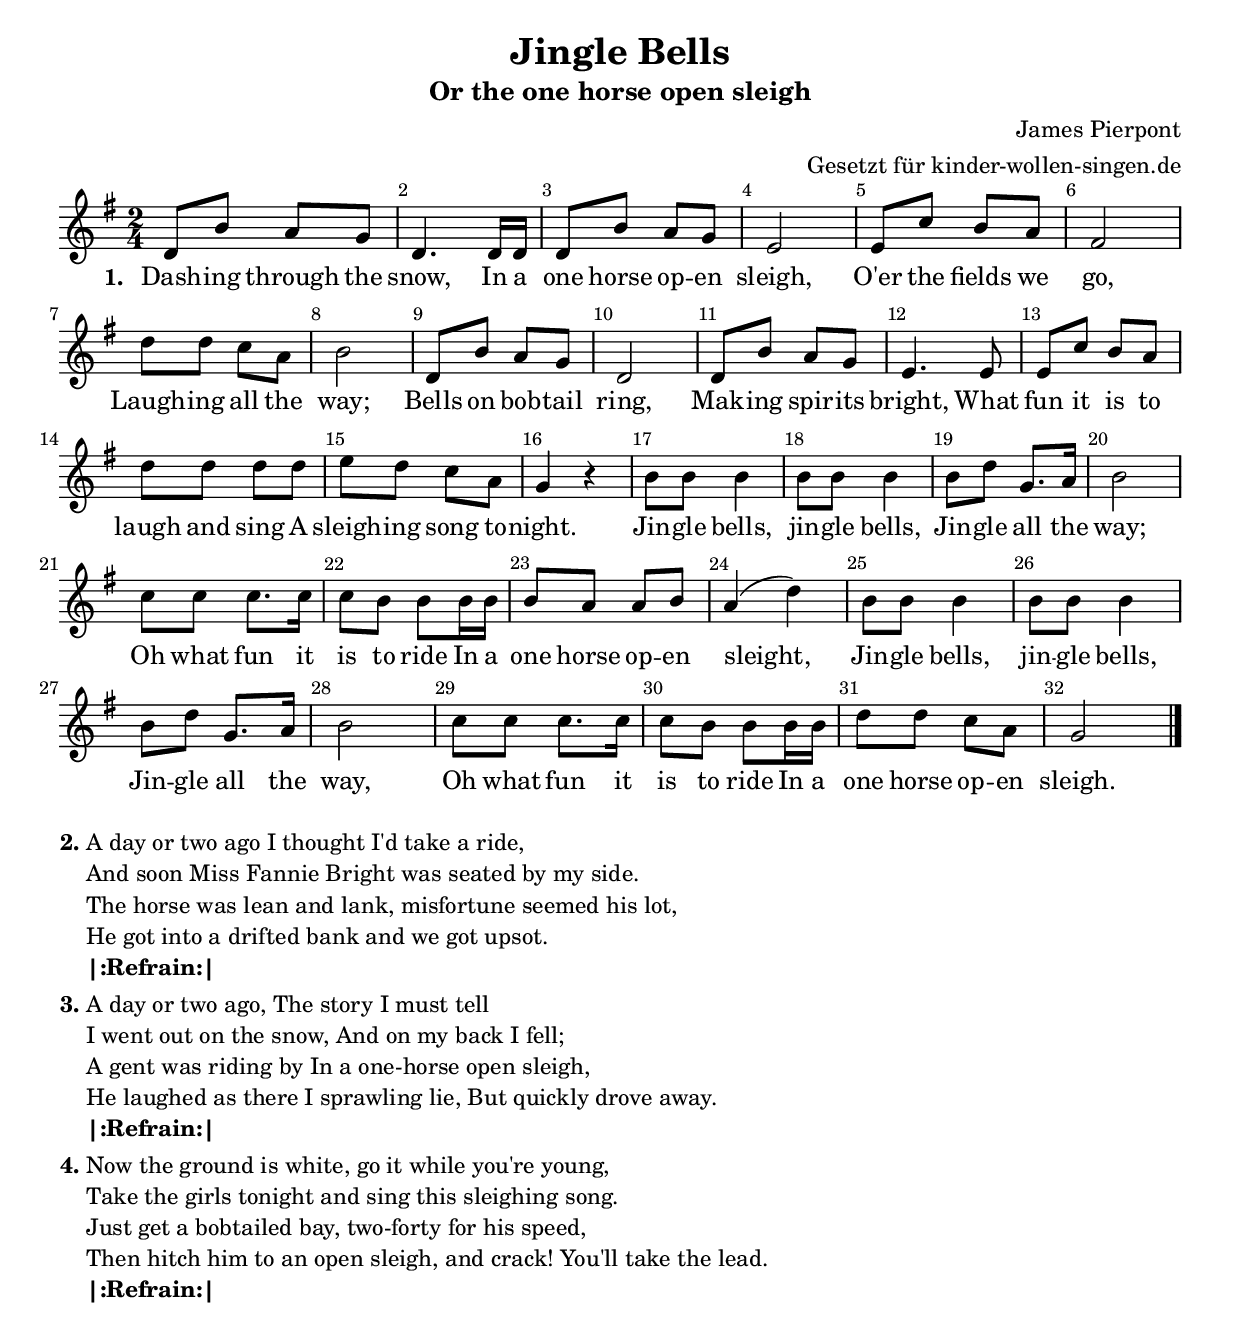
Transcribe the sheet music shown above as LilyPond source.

%=============================================
%   created by MuseScore Version: 0.9.6.3
%          Montag, 29. November 2010
%=============================================

\version "2.24.2"

#(set-default-paper-size "a4")

\paper {
  line-width    = 190\mm
  left-margin   = 10\mm
  top-margin    = 10\mm
  bottom-margin = 20\mm
  indent = 0 \mm
  %%set to ##t if your score is less than one page:
  ragged-last-bottom = ##t
  ragged-bottom = ##f
  %% in orchestral scores you probably want the two bold slashes
  %% separating the systems: so uncomment the following line:
  %% system-separator-markup = \slashSeparator
}

\header {
  title = "Jingle Bells"
  subtitle = "Or the one horse open sleigh"
  composer = "James Pierpont"
  arranger = "Gesetzt für kinder-wollen-singen.de"
}

AvoiceAA = \relative c'{
  \set Staff.instrumentName = #""
  \set Staff.shortInstrumentName = #""
  \clef treble
  %staffkeysig
  \key g \major
  %barkeysig:
  \key g \major
  %bartimesig:
  \time 2/4
  d8 b' a g      | % 1
  d4. d16 d      | % 2
  d8 b' a g      | % 3
  e2      | % 4
  e8 c' b a      | % 5
  fis2      | % 6
  d'8 d c a      | % 7
  b2      | % 8
  d,8 b' a g      | % 9
  d2      | % 10
  d8 b' a g      | % 11
  e4. e8      | % 12
  e c' b a      | % 13
  d d d d      | % 14
  e d c a      | % 15
  g4 r      | % 16
  b8 b b4      | % 17
  b8 b b4      | % 18
  b8 d g,8. a16      | % 19
  b2      | % 20
  c8 c c8. c16      | % 21
  c8 b b b16 b      | % 22
  b8 a a b      | % 23
  a4( d)      | % 24
  b8 b b4      | % 25
  b8 b b4      | % 26
  b8 d g,8. a16      | % 27
  b2      | % 28
  c8  c c8. c16      | % 29
  c8 b b b16 b      | % 30
  d8 d c a      | % 31
  g2 \bar "|."\bar "|."
}% end of last bar in partorvoice

ApartAverseA = \lyricmode { \set stanza = " 1. " Dash -- ing  through the snow, In a one horse op -- en  sleigh, O'er the fields we go, Laugh -- ing  all the way; Bells on bob -- tail  ring, Mak -- ing  spir -- its  bright, What fun it is to laugh and sing A sleigh -- ing  song to -- night.  Jin -- gle  bells, jin -- gle  bells, Jin -- gle  all the way; Oh what fun it is to ride In a one horse op -- en  sleight, Jin -- gle  bells, jin -- gle  bells, Jin -- gle  all the way, Oh what fun it is to ride In a one horse op -- en  sleigh. }

\score {
  <<
    \context Staff = ApartA <<
      \context Voice = AvoiceAA \AvoiceAA
    >>

    \context Lyrics = ApartAverseA\lyricsto AvoiceAA  \ApartAverseA

    \set Score.skipBars = ##t
    %%\set Score.melismaBusyProperties = #'()
    \override Score.BarNumber #'break-visibility = #end-of-line-invisible %%every bar is numbered.!!!
    %% remove previous line to get barnumbers only at beginning of system.
    #(set-accidental-style 'modern-cautionary)
    \set Score.markFormatter = #format-mark-box-letters %%boxed rehearsal-marks
    \override Score.TimeSignature #'style = #'() %%makes timesigs always numerical
    %% remove previous line to get cut-time/alla breve or common time
    \set Score.pedalSustainStyle = #'mixed
    %% make spanners comprise the note it end on, so that there is no doubt that this note is included.
    \override Score.TrillSpanner #'(bound-details right padding) = #-2
    \override Score.TextSpanner #'(bound-details right padding) = #-1
    %% Lilypond's normal textspanners are too weak:
    \override Score.TextSpanner #'dash-period = #1
    \override Score.TextSpanner #'dash-fraction = #0.5
    %% lilypond chordname font, like mscore jazzfont, is both far too big and extremely ugly (olagunde@start.no):
    \override Score.ChordName #'font-family = #'roman
    \override Score.ChordName #'font-size =#0
    %% In my experience the normal thing in printed scores is maj7 and not the triangle. (olagunde):
    \set Score.majorSevenSymbol = \markup {maj7}
  >>

  %% Boosey and Hawkes, and Peters, have barlines spanning all staff-groups in a score,
  %% Eulenburg and Philharmonia, like Lilypond, have no barlines between staffgroups.
  %% If you want the Eulenburg/Lilypond style, comment out the following line:
  \layout {\context {\Score \consists Span_bar_engraver}}
}%% end of score-block

\markup {
  \hspace #0.1
  \column {
    \line {
      \bold "2."
      \column {
        "A day or two ago I thought I'd take a ride,"
        "And soon Miss Fannie Bright was seated by my side."
        "The horse was lean and lank, misfortune seemed his lot,"
        "He got into a drifted bank and we got upsot."
        \bold |:Refrain:|
      }
    }
    \hspace #0.1
    \line {
      \bold "3."
      \column {
        "A day or two ago, The story I must tell"
        "I went out on the snow, And on my back I fell;"
        "A gent was riding by In a one-horse open sleigh,"
        "He laughed as there I sprawling lie, But quickly drove away."
        \bold "|:Refrain:|"
      }
    }
    \hspace #0.1
    \column {
      \line {
        \bold "4."
        \column {
          "Now the ground is white, go it while you're young,"
          "Take the girls tonight and sing this sleighing song."
          "Just get a bobtailed bay, two-forty for his speed,"
          "Then hitch him to an open sleigh, and crack! You'll take the lead."
          \bold "|:Refrain:|"
        }
      }
    }
  }
  \hspace #0.1
}

#(set-global-staff-size 20)
